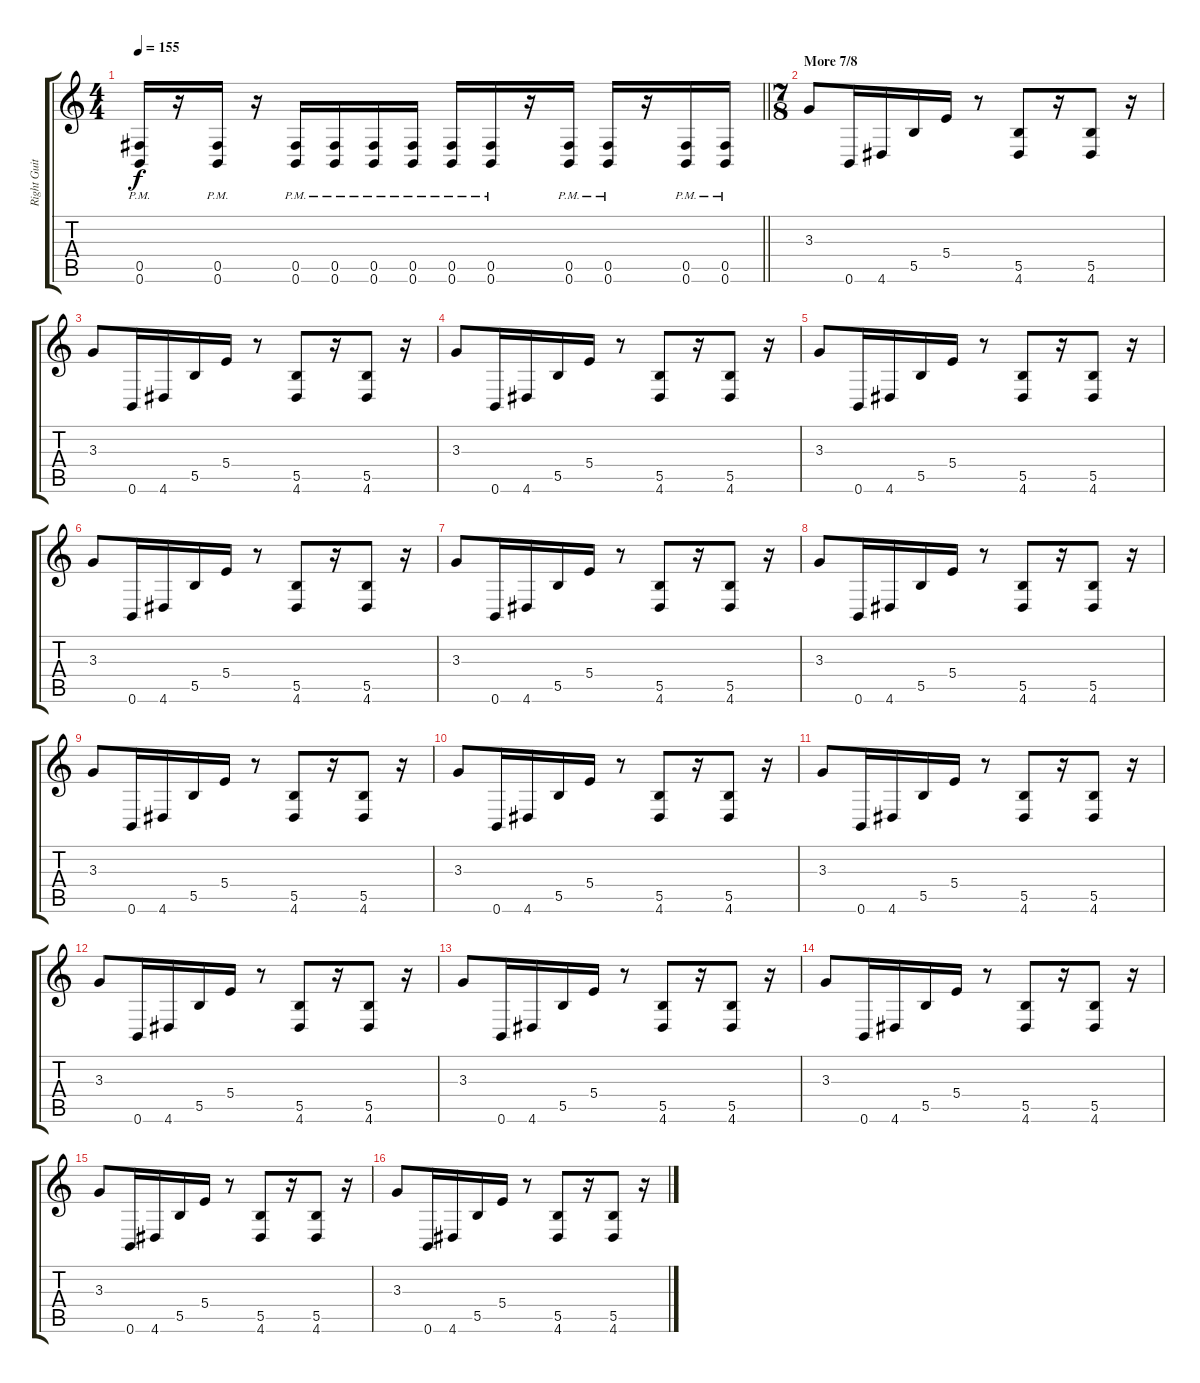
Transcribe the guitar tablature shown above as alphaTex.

\track ("Right Guitar" "Right Guit") {instrument distortionguitar}
\staff {score tabs}
\tuning (Db4 Ab3 E3 B2 Gb2 B1) {hide}
\ts (4 4)
\tempo 155
\clef g2
\barLineRight lightlight
\ks c
(0.5{pm} 0.6{pm}).16{dy f} r.16 (0.5{pm} 0.6{pm}).16 r.16 (0.5{pm} 0.6{pm}).16 (0.5{pm} 0.6{pm}).16 (0.5{pm} 0.6{pm}).16 (0.5{pm} 0.6{pm}).16 (0.5{pm} 0.6{pm}).16 (0.5{pm} 0.6{pm}).16 r.16 (0.5{pm} 0.6{pm}).16 (0.5{pm} 0.6{pm}).16 r.16 (0.5{pm} 0.6{pm}).16 (0.5{pm} 0.6{pm}).16 |
\ts (7 8)
\section ("" "More 7/8")
3.3.8 0.6.16 4.6.16 5.5.16 5.4.16 r.8 (5.5 4.6).8 r.16 (5.5 4.6).8 r.16 |
3.3.8 0.6.16 4.6.16 5.5.16 5.4.16 r.8 (5.5 4.6).8 r.16 (5.5 4.6).8 r.16 |
3.3.8 0.6.16 4.6.16 5.5.16 5.4.16 r.8 (5.5 4.6).8 r.16 (5.5 4.6).8 r.16 |
3.3.8 0.6.16 4.6.16 5.5.16 5.4.16 r.8 (5.5 4.6).8 r.16 (5.5 4.6).8 r.16 |
3.3.8 0.6.16 4.6.16 5.5.16 5.4.16 r.8 (5.5 4.6).8 r.16 (5.5 4.6).8 r.16 |
3.3.8 0.6.16 4.6.16 5.5.16 5.4.16 r.8 (5.5 4.6).8 r.16 (5.5 4.6).8 r.16 |
3.3.8 0.6.16 4.6.16 5.5.16 5.4.16 r.8 (5.5 4.6).8 r.16 (5.5 4.6).8 r.16 |
3.3.8 0.6.16 4.6.16 5.5.16 5.4.16 r.8 (5.5 4.6).8 r.16 (5.5 4.6).8 r.16 |
3.3.8 0.6.16 4.6.16 5.5.16 5.4.16 r.8 (5.5 4.6).8 r.16 (5.5 4.6).8 r.16 |
3.3.8 0.6.16 4.6.16 5.5.16 5.4.16 r.8 (5.5 4.6).8 r.16 (5.5 4.6).8 r.16 |
3.3.8 0.6.16 4.6.16 5.5.16 5.4.16 r.8 (5.5 4.6).8 r.16 (5.5 4.6).8 r.16 |
3.3.8 0.6.16 4.6.16 5.5.16 5.4.16 r.8 (5.5 4.6).8 r.16 (5.5 4.6).8 r.16 |
3.3.8 0.6.16 4.6.16 5.5.16 5.4.16 r.8 (5.5 4.6).8 r.16 (5.5 4.6).8 r.16 |
3.3.8 0.6.16 4.6.16 5.5.16 5.4.16 r.8 (5.5 4.6).8 r.16 (5.5 4.6).8 r.16 |
3.3.8 0.6.16 4.6.16 5.5.16 5.4.16 r.8 (5.5 4.6).8 r.16 (5.5 4.6).8 r.16
